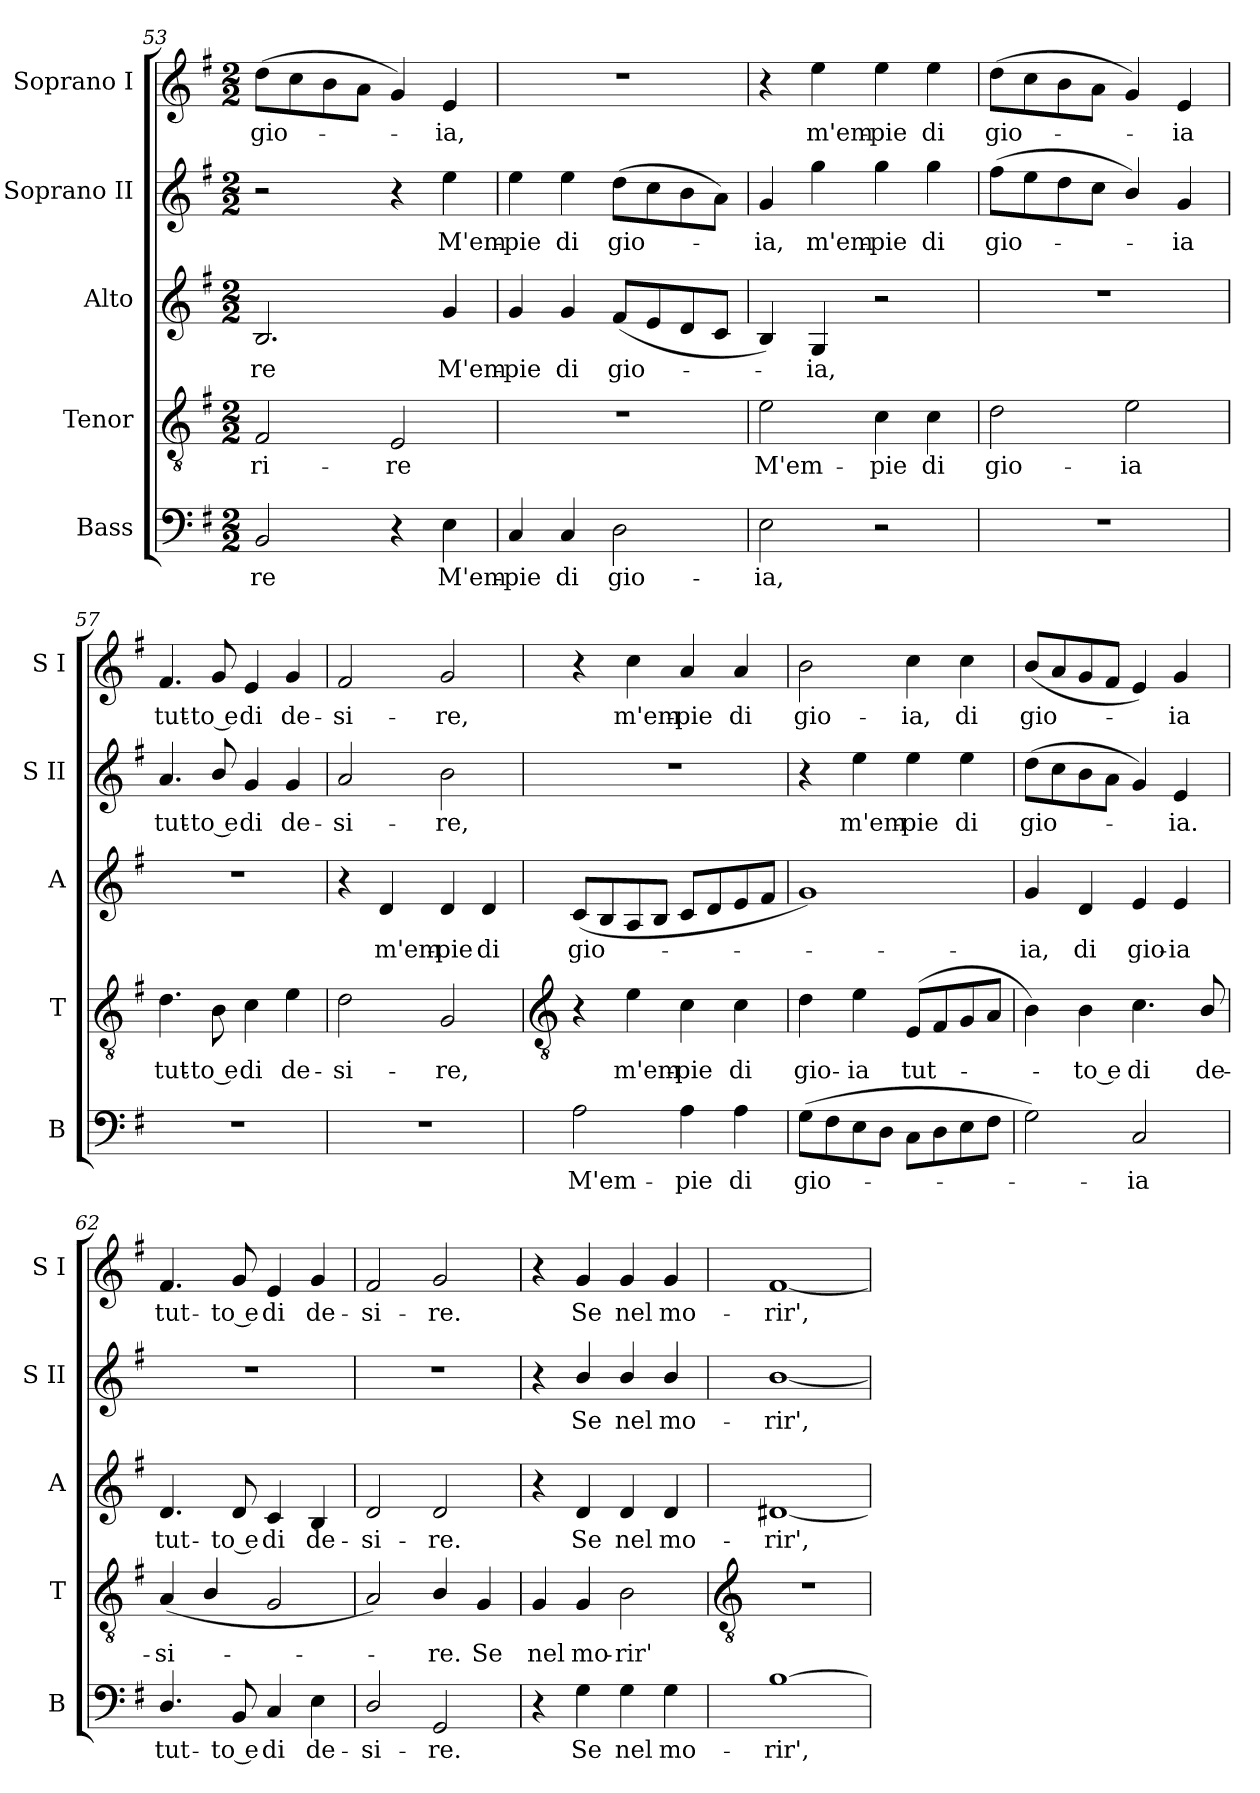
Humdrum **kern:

**kern	**text	**kern	**text	**kern	**text	**kern	**text	**kern	**text
*part5	*part5	*part4	*part4	*part3	*part3	*part2	*part2	*part1	*part1
*staff5	*staff5	*staff4	*staff4	*staff3	*staff3	*staff2	*staff2	*staff1	*staff1
*I"Bass	*	*I"Tenor	*	*I"Alto	*	*I"Soprano II	*	*I"Soprano I	*
*I'B	*	*I'T	*	*I'A	*	*I'S II	*	*I'S I	*
!!LO:LB:g=z
*clefF4	*	*clefGv2	*	*clefG2	*	*clefG2	*	*clefG2	*
*k[f#]	*	*k[f#]	*	*k[f#]	*	*k[f#]	*	*k[f#]	*
*G:	*	*G:	*	*G:	*	*G:	*	*G:	*
*M2/2	*	*M2/2	*	*M2/2	*	*M2/2	*	*M2/2	*
=53	=53	=53	=53	=53	=53	=53	=53	=53	=53
!	!LO:LY:b	!	!LO:LY:b	!	!LO:LY:b	!	!	!	!LO:LY:b
2BB	re	2F#	-ri-	2.B	re	2r	.	(>8ddL	gio-
.	.	.	.	.	.	.	.	8cc	.
.	.	.	.	.	.	.	.	8b	.
.	.	.	.	.	.	.	.	8aJ	.
!	!	!	!LO:LY:b	!	!	!	!	!	!
4r	.	2E	-re	.	.	4r	.	4g)	.
!	!LO:LY:b	!	!	!	!LO:LY:b	!	!LO:LY:b	!	!LO:LY:b
4E	M'em-	.	.	4g	M'em-	4ee	M'em-	4e	ia,
=54	=54	=54	=54	=54	=54	=54	=54	=54	=54
!	!LO:LY:b	!	!	!	!LO:LY:b	!	!LO:LY:b	!	!
4C	-pie	1r	.	4g	-pie	4ee	-pie	1r	.
!	!LO:LY:b	!	!	!	!LO:LY:b	!	!LO:LY:b	!	!
4C	di	.	.	4g	di	4ee	di	.	.
!	!LO:LY:b	!	!	!	!LO:LY:b	!	!LO:LY:b	!	!
2D	gio-	.	.	(<8f#L	gio-	(>8ddL	gio-	.	.
.	.	.	.	8e	.	8cc	.	.	.
.	.	.	.	8d	.	8b	.	.	.
.	.	.	.	8cJ	.	8aJ)	.	.	.
=55	=55	=55	=55	=55	=55	=55	=55	=55	=55
!	!LO:LY:b	!	!LO:LY:b	!	!	!	!LO:LY:b	!	!
2E	-ia,	2e	M'em-	4B)	.	4g	ia,	4r	.
!	!	!	!	!	!LO:LY:b	!	!LO:LY:b	!	!LO:LY:b
.	.	.	.	4G	ia,	4gg	m'em-	4ee	m'em-
!	!	!	!LO:LY:b	!	!	!	!LO:LY:b	!	!LO:LY:b
2r	.	4c	-pie	2r	.	4gg	-pie	4ee	-pie
!	!	!	!LO:LY:b	!	!	!	!LO:LY:b	!	!LO:LY:b
.	.	4c	di	.	.	4gg	di	4ee	di
=56	=56	=56	=56	=56	=56	=56	=56	=56	=56
!	!	!	!LO:LY:b	!	!	!	!LO:LY:b	!	!LO:LY:b
1r	.	2d	gio-	1r	.	(>8ff#L	gio-	(>8ddL	gio-
.	.	.	.	.	.	8ee	.	8cc	.
.	.	.	.	.	.	8dd	.	8b	.
.	.	.	.	.	.	8ccJ	.	8aJ	.
!	!	!	!LO:LY:b	!	!	!	!	!	!
.	.	2e	-ia	.	.	4b/)	.	4g)	.
!	!	!	!	!	!	!	!LO:LY:b	!	!LO:LY:b
.	.	.	.	.	.	4g	ia	4e	ia
=57	=57	=57	=57	=57	=57	=57	=57	=57	=57
!	!	!	!LO:LY:b	!	!	!	!LO:LY:b	!	!LO:LY:b
1r	.	4.d	tut-	1r	.	4.a	tut-	4.f#	tut-
!	!	!	!LO:LY:b	!	!	!	!LO:LY:b	!	!LO:LY:b
.	.	8B	-to e	.	.	8b/	-to e	8g	-to e
!	!	!	!LO:LY:b	!	!	!	!LO:LY:b	!	!LO:LY:b
.	.	4c	di	.	.	4g	di	4e	di
!	!	!	!LO:LY:b	!	!	!	!LO:LY:b	!	!LO:LY:b
.	.	4e	de-	.	.	4g	de-	4g	de-
=58	=58	=58	=58	=58	=58	=58	=58	=58	=58
!	!	!	!LO:LY:b	!	!	!	!LO:LY:b	!	!LO:LY:b
1r	.	2d	-si-	4r	.	2a	-si-	2f#	-si-
!	!	!	!	!	!LO:LY:b	!	!	!	!
.	.	.	.	4d	m'em-	.	.	.	.
!	!	!	!LO:LY:b	!	!LO:LY:b	!	!LO:LY:b	!	!LO:LY:b
.	.	2G	-re,	4d	-pie	2b	-re,	2g	-re,
!	!	!	!	!	!LO:LY:b	!	!	!	!
.	.	.	.	4d	di	.	.	.	.
!!LO:LB:g=z
=59	=59	=59	=59	=59	=59	=59	=59	=59	=59
*	*	*clefGv2	*	*	*	*	*	*	*
!	!LO:LY:b	!	!	!	!LO:LY:b	!	!	!	!
2A	M'em-	4r	.	(<8cL	gio-	1r	.	4r	.
.	.	.	.	8B	.	.	.	.	.
!	!	!	!LO:LY:b	!	!	!	!	!	!LO:LY:b
.	.	4e	m'em-	8A	.	.	.	4cc	m'em-
.	.	.	.	8BJ	.	.	.	.	.
!	!LO:LY:b	!	!LO:LY:b	!	!	!	!	!	!LO:LY:b
4A	-pie	4c	-pie	8cL	.	.	.	4a	-pie
.	.	.	.	8d	.	.	.	.	.
!	!LO:LY:b	!	!LO:LY:b	!	!	!	!	!	!LO:LY:b
4A	di	4c	di	8e	.	.	.	4a	di
.	.	.	.	8f#J	.	.	.	.	.
=60	=60	=60	=60	=60	=60	=60	=60	=60	=60
!	!LO:LY:b	!	!LO:LY:b	!	!	!	!	!	!LO:LY:b
(>8GL	gio-	4d	gio-	1g)	.	4r	.	2b	gio-
8F#	.	.	.	.	.	.	.	.	.
!	!	!	!LO:LY:b	!	!	!	!LO:LY:b	!	!
8E	.	4e	-ia	.	.	4ee	m'em-	.	.
8DJ	.	.	.	.	.	.	.	.	.
!	!	!	!LO:LY:b	!	!	!	!LO:LY:b	!	!LO:LY:b
8CL	.	(<8EL	tut-	.	.	4ee	-pie	4cc	-ia,
8D	.	8F#	.	.	.	.	.	.	.
!	!	!	!	!	!	!	!LO:LY:b	!	!LO:LY:b
8E	.	8G	.	.	.	4ee	di	4cc	di
8F#J	.	8AJ	.	.	.	.	.	.	.
=61	=61	=61	=61	=61	=61	=61	=61	=61	=61
!	!	!	!	!	!LO:LY:b	!	!LO:LY:b	!	!LO:LY:b
2G)	.	4B)	.	4g	ia,	(>8ddL	gio-	(<8bL	gio-
.	.	.	.	.	.	8cc	.	8a	.
!	!	!	!LO:LY:b	!	!LO:LY:b	!	!	!	!
.	.	4B	to e	4d	di	8b	.	8g	.
.	.	.	.	.	.	8aJ	.	8f#J	.
!	!LO:LY:b	!	!LO:LY:b	!	!LO:LY:b	!	!	!	!
2C	ia	4.c	di	4e	gio-	4g)	.	4e)	.
!	!	!	!	!	!LO:LY:b	!	!LO:LY:b	!	!LO:LY:b
.	.	.	.	4e	-ia	4e	ia.	4g	ia
!	!	!	!LO:LY:b	!	!	!	!	!	!
.	.	8B/	de-	.	.	.	.	.	.
=62	=62	=62	=62	=62	=62	=62	=62	=62	=62
!	!LO:LY:b	!	!LO:LY:b	!	!LO:LY:b	!	!	!	!LO:LY:b
4.D/	tut-	(<4A	-si-	4.d	tut-	1r	.	4.f#	tut-
.	.	4B/	.	.	.	.	.	.	.
!	!LO:LY:b	!	!	!	!LO:LY:b	!	!	!	!LO:LY:b
8BB	-to e	.	.	8d	-to e	.	.	8g	-to e
!	!LO:LY:b	!	!	!	!LO:LY:b	!	!	!	!LO:LY:b
4C	di	2G	.	4c	di	.	.	4e	di
!	!LO:LY:b	!	!	!	!LO:LY:b	!	!	!	!LO:LY:b
4E	de-	.	.	4B	de-	.	.	4g	de-
=63	=63	=63	=63	=63	=63	=63	=63	=63	=63
!	!LO:LY:b	!	!	!	!LO:LY:b	!	!	!	!LO:LY:b
2D/	-si-	2A)	.	2d	-si-	1r	.	2f#	-si-
!	!LO:LY:b	!	!LO:LY:b	!	!LO:LY:b	!	!	!	!LO:LY:b
2GG	-re.	4B/	re.	2d	-re.	.	.	2g	-re.
!	!	!	!LO:LY:b	!	!	!	!	!	!
.	.	4G	Se	.	.	.	.	.	.
=64	=64	=64	=64	=64	=64	=64	=64	=64	=64
!	!	!	!LO:LY:b	!	!	!	!	!	!
4r	.	4G	nel	4r	.	4r	.	4r	.
!	!LO:LY:b	!	!LO:LY:b	!	!LO:LY:b	!	!LO:LY:b	!	!LO:LY:b
4G	Se	4G	mo-	4d	Se	4b/	Se	4g	Se
!	!LO:LY:b	!	!LO:LY:b	!	!LO:LY:b	!	!LO:LY:b	!	!LO:LY:b
4G	nel	2B	-rir'	4d	nel	4b/	nel	4g	nel
!	!LO:LY:b	!	!	!	!LO:LY:b	!	!LO:LY:b	!	!LO:LY:b
4G	mo-	.	.	4d	mo-	4b/	mo-	4g	mo-
!!LO:LB:g=z
=65	=65	=65	=65	=65	=65	=65	=65	=65	=65
*	*	*clefGv2	*	*	*	*	*	*	*
!	!LO:LY:b	!	!	!	!LO:LY:b	!	!LO:LY:b	!	!LO:LY:b
[1B	-rir',	1r	.	[1d#X	-rir',	[1b/	-rir',	[1f#	-rir',
=	=	=	=	=	=	=	=	=	=
*-	*-	*-	*-	*-	*-	*-	*-	*-	*-
